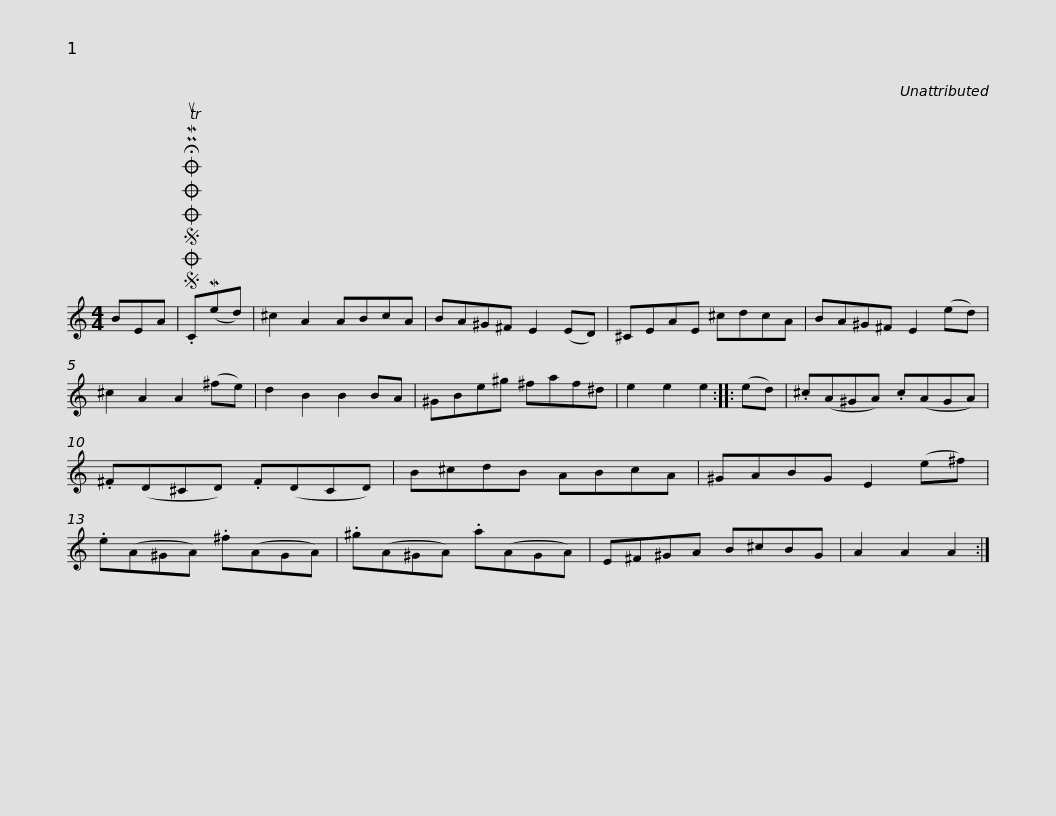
X:1
L:1/8
M:4/4
I:linebreak $
K:C
V:1 treble
V:1
 BEA |SOSOOO .!fermata!PMTuC(Med) | ^c2 A2 ABcA | BA^G^F E2 (ED) | ^CEAE ^cdcA | %5
 BA^G^F E2 (ed) | ^c2 A2 A2 (^fe) |$ d2 B2 B2 BA | ^GBe^g ^faf^d | e2 e2 e2 :: %10
 (ed) | .^c(A^GA) .c(AGA) | .^F(D^CD) .F(DCD) |$ B^cdB ABcA | ^GABG E2 (e^f) | %15
 .e(A^GA) .^f(AGA) | .^g(A^GA) .a(AGA) | E^F^GA B^cBG | A2 A2 A2 :| %19
